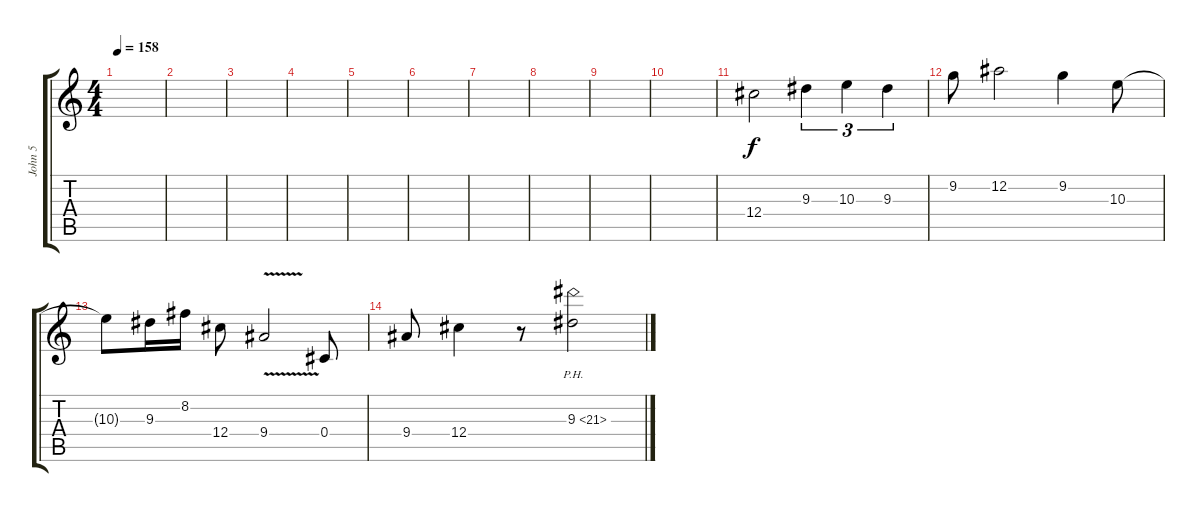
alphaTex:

\track ("John 5" "John 5") {instrument distortionguitar}
\staff {score tabs}
\tuning (Eb4 Bb3 Gb3 Db3 Ab2 Db2) {hide}
\ts (4 4)
\tempo 158
\clef g2
\ks c
|
|
|
|
|
|
|
|
|
|
12.4.2 9.3.4{tu (3 2)} 10.3.4{tu (3 2)} 9.3.4{tu (3 2)} |
9.2.8 12.2.2 9.2.4 10.3.8 |
10.3{t}.8 9.3.16 8.2.16 12.4.8 9.4{v}.2 0.4.8 |
9.4.8 12.4.4 r.8 9.3{ph 12}.2
